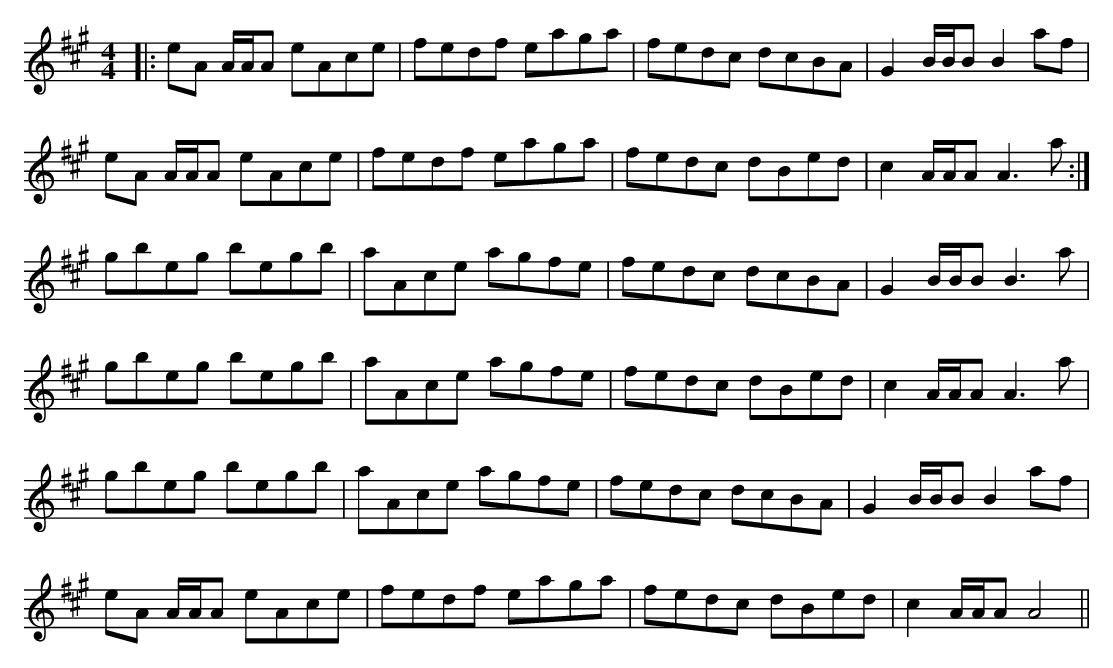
X:1
M:4/4
K:A
|: eA A/A/A eAce | fedf eaga | fedc dcBA | G2 B/B/BB2 af |
eA A/A/A eAce | fedf eaga | fedc dBed | c2 A/A/A A3a :|
gbeg begb | aAce agfe | fedc dcBA | G2 B/B/B B3 a |
gbeg begb | aAce agfe | fedc dBed | c2 A/A/A A3 a |
gbeg begb | aAce agfe | fedc dcBA | G2 B/B/B B2 af |
eA A/A/A eAce | fedf eaga | fedc dBed | c2 A/A/A A4 ||
